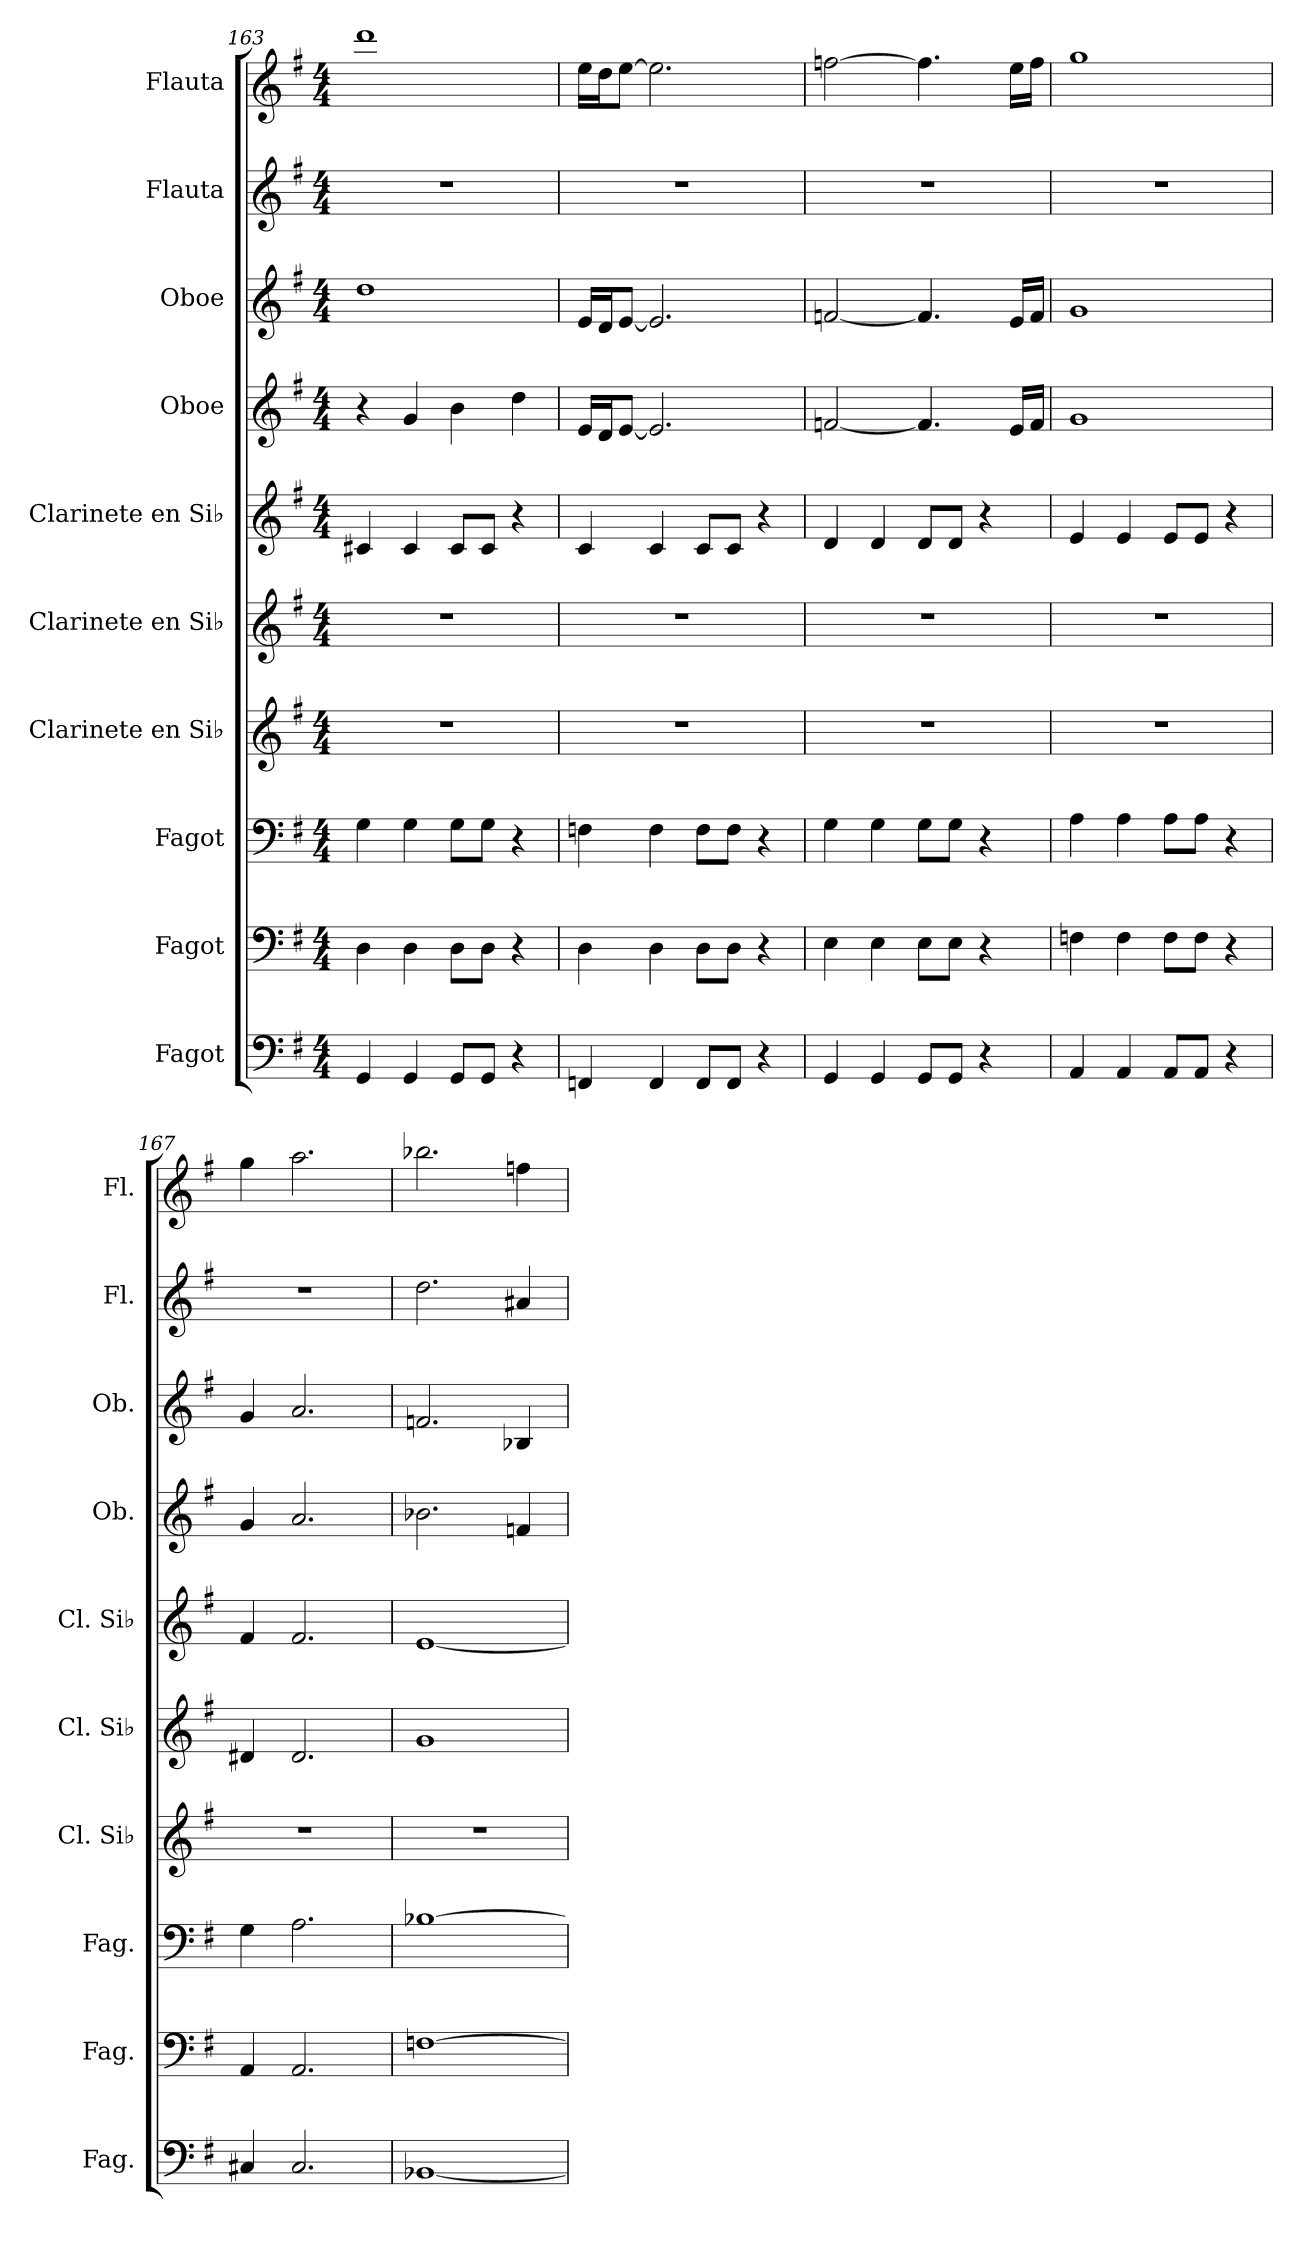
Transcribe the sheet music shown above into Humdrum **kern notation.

**kern	**kern	**kern	**kern	**kern	**kern	**kern	**kern	**kern	**kern
*part10	*part9	*part8	*part7	*part6	*part5	*part4	*part3	*part2	*part1
*staff10	*staff9	*staff8	*staff7	*staff6	*staff5	*staff4	*staff3	*staff2	*staff1
*I"Fagot	*I"Fagot	*I"Fagot	*I"Clarinete en Si♭	*I"Clarinete en Si♭	*I"Clarinete en Si♭	*I"Oboe	*I"Oboe	*I"Flauta	*I"Flauta
*I'Fag.	*I'Fag.	*I'Fag.	*I'Cl. Si♭	*I'Cl. Si♭	*I'Cl. Si♭	*I'Ob.	*I'Ob.	*I'Fl.	*I'Fl.
*clefF4	*clefF4	*clefF4	*clefG2	*clefG2	*clefG2	*clefG2	*clefG2	*clefG2	*clefG2
*	*	*	*ITrd1c2	*ITrd1c2	*ITrd1c2	*	*	*	*
*k[f#]	*k[f#]	*k[f#]	*k[b-]	*k[b-]	*k[b-]	*k[f#]	*k[f#]	*k[f#]	*k[f#]
*M4/4	*M4/4	*M4/4	*M4/4	*M4/4	*M4/4	*M4/4	*M4/4	*M4/4	*M4/4
=163	=163	=163	=163	=163	=163	=163	=163	=163	=163
4GG/	4D\	4G\	1r	1r	4Bn/	4r	1dd	1r	1ddd
4GG/	4D\	4G\	.	.	4B/	4g/	.	.	.
8GG/L	8D\L	8G\L	.	.	8B/L	4b\	.	.	.
8GG/J	8D\J	8G\J	.	.	8B/J	.	.	.	.
4r	4r	4r	.	.	4r	4dd\	.	.	.
=164	=164	=164	=164	=164	=164	=164	=164	=164	=164
4FFn/	4D\	4Fn\	1r	1r	4B-/	16e/LL	16e/LL	1r	16ee\LL
.	.	.	.	.	.	16d/J	16d/J	.	16dd\J
.	.	.	.	.	.	[8e/J	[8e/J	.	[8ee\J
4FF/	4D\	4F\	.	.	4B-/	2.e/]	2.e/]	.	2.ee\]
8FF/L	8D\L	8F\L	.	.	8B-/L	.	.	.	.
8FF/J	8D\J	8F\J	.	.	8B-/J	.	.	.	.
4r	4r	4r	.	.	4r	.	.	.	.
=165	=165	=165	=165	=165	=165	=165	=165	=165	=165
4GG/	4E\	4G\	1r	1r	4c/	[2fn/	[2fn/	1r	[2ffn\
4GG/	4E\	4G\	.	.	4c/	.	.	.	.
8GG/L	8E\L	8G\L	.	.	8c/L	4.f/]	4.f/]	.	4.ff\]
8GG/J	8E\J	8G\J	.	.	8c/J	.	.	.	.
4r	4r	4r	.	.	4r	.	.	.	.
.	.	.	.	.	.	16e/LL	16e/LL	.	16ee\LL
.	.	.	.	.	.	16f/JJ	16f/JJ	.	16ff\JJ
=166	=166	=166	=166	=166	=166	=166	=166	=166	=166
4AA/	4Fn\	4A\	1r	1r	4d/	1g	1g	1r	1gg
4AA/	4F\	4A\	.	.	4d/	.	.	.	.
8AA/L	8F\L	8A\L	.	.	8d/L	.	.	.	.
8AA/J	8F\J	8A\J	.	.	8d/J	.	.	.	.
4r	4r	4r	.	.	4r	.	.	.	.
=167	=167	=167	=167	=167	=167	=167	=167	=167	=167
4C#X/	4AA/	4G\	1r	4c#X/	4e/	4g/	4g/	1r	4gg\
2.C#/	2.AA/	2.A\	.	2.c#/	2.e/	2.a/	2.a/	.	2.aa\
=168	=168	=168	=168	=168	=168	=168	=168	=168	=168
[1BB-X	[1Fn	[1B-X	1r	1f	[1d	2.b-X\	2.fn/	2.dd\	2.bb-X\
.	.	.	.	.	.	4fn/	4B-X/	4a#X/	4ffn\
=	=	=	=	=	=	=	=	=	=
*-	*-	*-	*-	*-	*-	*-	*-	*-	*-
